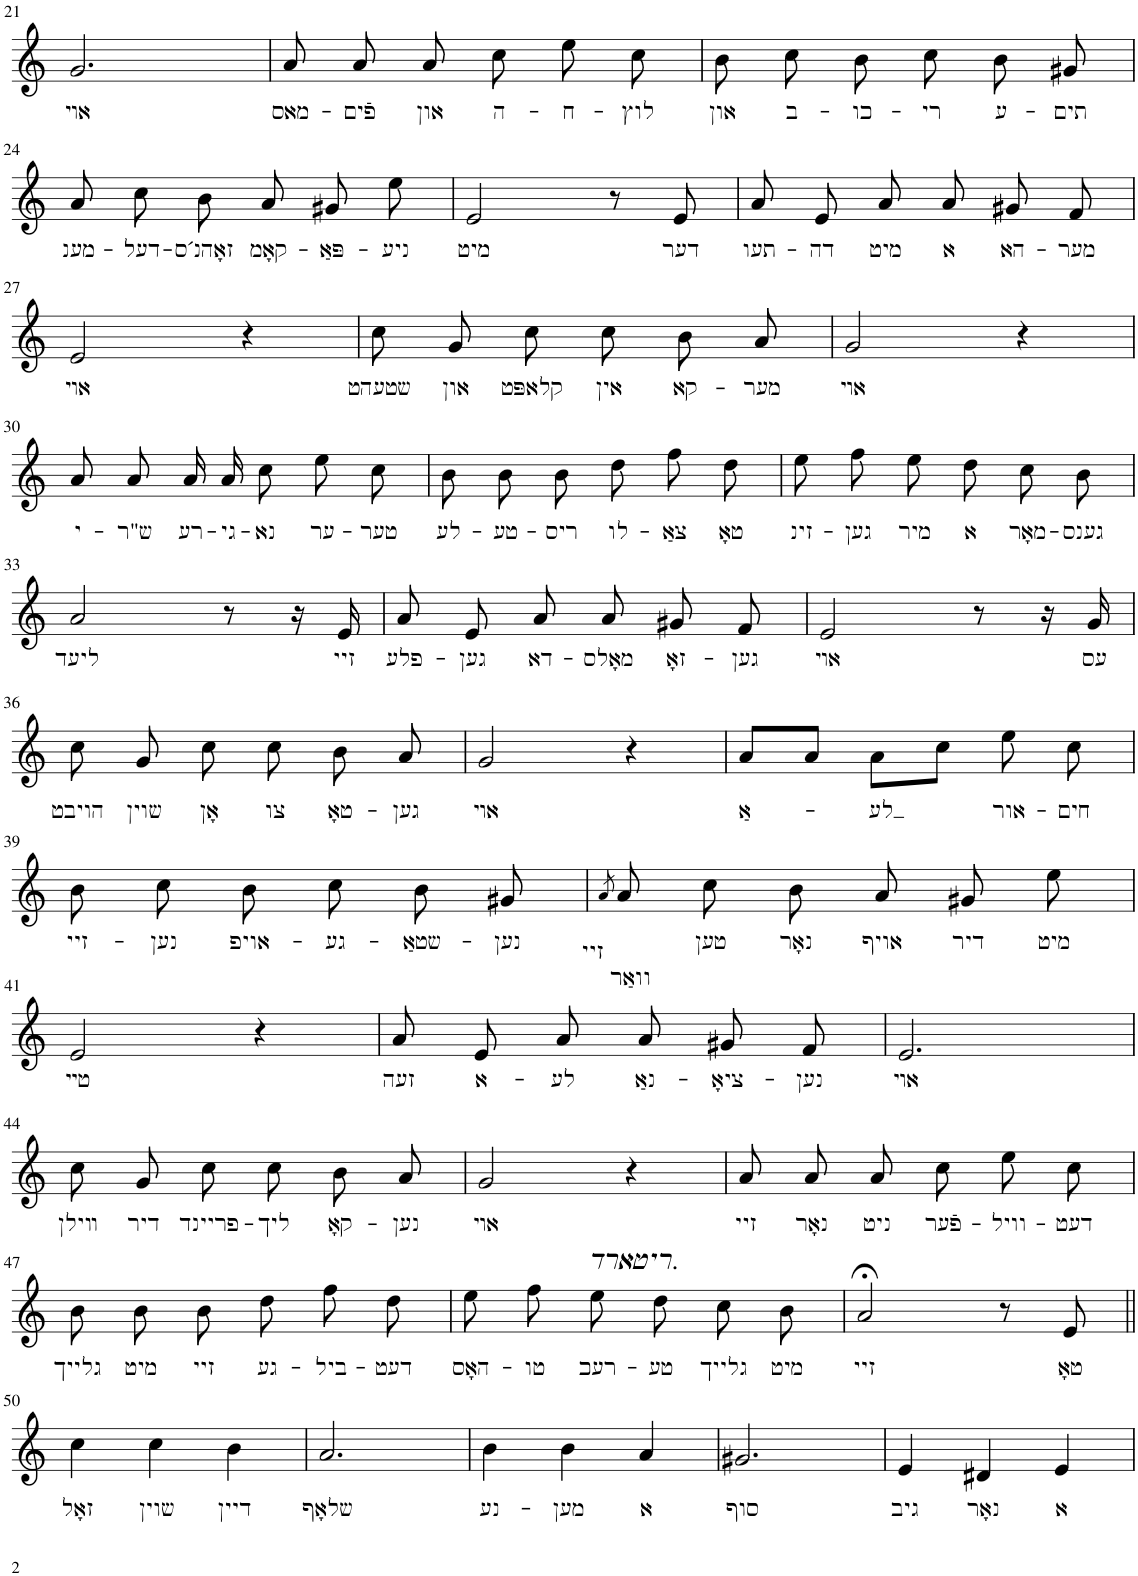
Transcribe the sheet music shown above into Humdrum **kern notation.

**kern	**text	**text
*part1	*part1	*part1
*staff1	*staff1	*staff1
*I"Piano	*	*
*I'Pno.	*	*
!!LO:PB:g=z
*clefG2	*	*
*k[]	*	*
*M3/4	*	*
=21	=21	=21
!	!LO:LY:b	!
2.g/	אױ	.
=22	=22	=22
!	!LO:LY:b	!
8a/	מאס-	.
!	!LO:LY:b	!
8a/	-פֿים	.
!	!LO:LY:b	!
8a/	און	.
!	!LO:LY:b	!
8cc\	ה-	.
!	!LO:LY:b	!
8ee\	-ח-	.
!	!LO:LY:b	!
8cc\	-לוץ	.
=23	=23	=23
!	!LO:LY:b	!
8b\	און	.
!	!LO:LY:b	!
8cc\	ב-	.
!	!LO:LY:b	!
8b\	-כו-	.
!	!LO:LY:b	!
8cc\	-רי	.
!	!LO:LY:b	!
8b\	ע-	.
!	!LO:LY:b	!
8g#X/	-תים	.
!!LO:LB:g=z
=24	=24	=24
!	!LO:LY:b	!
8a/	מענ-	.
!	!LO:LY:b	!
8cc\	-דעל-	.
!	!LO:LY:b	!
8b\	-זאָהנ´ס	.
!	!LO:LY:b	!
8a/	קאָמ-	.
!	!LO:LY:b	!
8g#X/	-פּאַ-	.
!	!LO:LY:b	!
8ee\	-ניע	.
=25	=25	=25
!	!LO:LY:b	!
2e/	מיט	.
8r	.	.
!	!LO:LY:b	!
8e/	דער	.
=26	=26	=26
!	!LO:LY:b	!
8a/	תעו-	.
!	!LO:LY:b	!
8e/	-דה	.
!	!LO:LY:b	!
8a/	מיט	.
!	!LO:LY:b	!
8a/	א	.
!	!LO:LY:b	!
8g#X/	הא-	.
!	!LO:LY:b	!
8f/	-מער	.
!!LO:LB:g=z
=27	=27	=27
!	!LO:LY:b	!
2e/	אױ	.
4r	.	.
=28	=28	=28
!	!LO:LY:b	!
8cc\	שטעהט	.
!	!LO:LY:b	!
8g/	און	.
!	!LO:LY:b	!
8cc\	קלאפּט	.
!	!LO:LY:b	!
8cc\	אין	.
!	!LO:LY:b	!
8b\	קא-	.
!	!LO:LY:b	!
8a/	-מער	.
=29	=29	=29
!	!LO:LY:b	!
2g/	אױ	.
4r	.	.
!!LO:LB:g=z
=30	=30	=30
!	!LO:LY:b	!
8a/	י-	.
!	!LO:LY:b	!
8a/	-ש"ר	.
!	!LO:LY:b	!
16a/	רע-	.
!	!LO:LY:b	!
16a/	-גי-	.
!	!LO:LY:b	!
8cc\	-נא	.
!	!LO:LY:b	!
8ee\	ער-	.
!	!LO:LY:b	!
8cc\	-טער	.
=31	=31	=31
!	!LO:LY:b	!
8b\	לע-	.
!	!LO:LY:b	!
8b\	-טע-	.
!	!LO:LY:b	!
8b\	-ריס	.
!	!LO:LY:b	!
8dd\	לו-	.
!	!LO:LY:b	!
8ff\	-צאַ	.
!	!LO:LY:b	!
8dd\	טאָ	.
=32	=32	=32
!	!LO:LY:b	!
8ee\	זינ-	.
!	!LO:LY:b	!
8ff\	-גען	.
!	!LO:LY:b	!
8ee\	מיר	.
!	!LO:LY:b	!
8dd\	א	.
!	!LO:LY:b	!
8cc\	מאָר-	.
!	!LO:LY:b	!
8b\	-גענס	.
!!LO:LB:g=z
=33	=33	=33
!	!LO:LY:b	!
2a/	ליעד	.
8r	.	.
16r	.	.
!	!LO:LY:b	!
16e/	זיי	.
=34	=34	=34
!	!LO:LY:b	!
8a/	פלע-	.
!	!LO:LY:b	!
8e/	-גען	.
!	!LO:LY:b	!
8a/	דא-	.
!	!LO:LY:b	!
8a/	-מאָלס	.
!	!LO:LY:b	!
8g#X/	זאָ-	.
!	!LO:LY:b	!
8f/	-גען	.
=35	=35	=35
!	!LO:LY:b	!
2e/	אױ	.
8r	.	.
16r	.	.
!	!LO:LY:b	!
16g/	עס	.
!!LO:LB:g=z
=36	=36	=36
!	!LO:LY:b	!
8cc\	הויבט	.
!	!LO:LY:b	!
8g/	שוין	.
!	!LO:LY:b	!
8cc\	אָן	.
!	!LO:LY:b	!
8cc\	צו	.
!	!LO:LY:b	!
8b\	טאָ-	.
!	!LO:LY:b	!
8a/	-גען	.
=37	=37	=37
!	!LO:LY:b	!
2g/	אױ	.
4r	.	.
=38	=38	=38
!	!LO:LY:b	!
8a/L	אַ-	.
8a/J	.	.
!	!LO:LY:b	!
8a\L	-לע	.
8cc\J	.	.
!	!LO:LY:b	!
8ee\	אור-	.
!	!LO:LY:b	!
8cc\	-חים	.
!!LO:LB:g=z
=39	=39	=39
!	!LO:LY:b	!
8b\	זיי-	.
!	!LO:LY:b	!
8cc\	-נען	.
!	!LO:LY:b	!
8b\	אויפ-	.
!	!LO:LY:b	!
8cc\	-גע-	.
!	!LO:LY:b	!
8b\	-שטאַ-	.
!	!LO:LY:b	!
8g#X/	-נען	.
=40	=40	=40
8qa/	.	.
!	!LO:LY:b	!LO:LY:b
8a/	זיי	וואַר
!	!LO:LY:b	!
8cc\	טען	.
!	!LO:LY:b	!
8b\	נאָר	.
!	!LO:LY:b	!
8a/	אויף	.
!	!LO:LY:b	!
8g#X/	דיר	.
!	!LO:LY:b	!
8ee\	מיט	.
!!LO:LB:g=z
=41	=41	=41
!	!LO:LY:b	!
2e/	טײ	.
4r	.	.
=42	=42	=42
!	!LO:LY:b	!
8a/	זעה	.
!	!LO:LY:b	!
8e/	א-	.
!	!LO:LY:b	!
8a/	-לע	.
!	!LO:LY:b	!
8a/	נאַ-	.
!	!LO:LY:b	!
8g#X/	-ציאָ-	.
!	!LO:LY:b	!
8f/	נען	.
=43	=43	=43
!	!LO:LY:b	!
2.e/	אױ	.
!!LO:LB:g=z
=44	=44	=44
!	!LO:LY:b	!
8cc\	װילן	.
!	!LO:LY:b	!
8g/	דיר	.
!	!LO:LY:b	!
8cc\	פריינד-	.
!	!LO:LY:b	!
8cc\	-ליך	.
!	!LO:LY:b	!
8b\	קאָ-	.
!	!LO:LY:b	!
8a/	-נען	.
=45	=45	=45
!	!LO:LY:b	!
2g/	אױ	.
4r	.	.
=46	=46	=46
!	!LO:LY:b	!
8a/	זיי	.
!	!LO:LY:b	!
8a/	נאָר	.
!	!LO:LY:b	!
8a/	ניט	.
!	!LO:LY:b	!
8cc\	פֿער-	.
!	!LO:LY:b	!
8ee\	-וויל-	.
!	!LO:LY:b	!
8cc\	-דעט	.
!!LO:LB:g=z
=47	=47	=47
!	!LO:LY:b	!
8b\	גלייך	.
!	!LO:LY:b	!
8b\	מיט	.
!	!LO:LY:b	!
8b\	זיי	.
!	!LO:LY:b	!
8dd\	גע-	.
!	!LO:LY:b	!
8ff\	-ביל-	.
!	!LO:LY:b	!
8dd\	-דעט	.
=48	=48	=48
!	!LO:LY:b	!
8ee\	האָס-	.
!	!LO:LY:b	!
8ff\	-טו	.
!LO:TX:a:i:t=.ריטארד	!	!
!	!LO:LY:b	!
8ee\	רעכ-	.
!	!LO:LY:b	!
8dd\	-טע	.
!	!LO:LY:b	!
8cc\	גלייך	.
!	!LO:LY:b	!
8b\	מיט	.
=49	=49	=49
!	!LO:LY:b	!
2a;</	זיי	.
8r	.	.
!	!LO:LY:b	!
8e/	טאָ	.
!!LO:LB:g=z
=50||	=50||	=50||
!	!LO:LY:b	!
4cc\	זאָל	.
!	!LO:LY:b	!
4cc\	שוין	.
!	!LO:LY:b	!
4b\	דיין	.
=51	=51	=51
!	!LO:LY:b	!
2.a/	שלאָף	.
=52	=52	=52
!	!LO:LY:b	!
4b\	נע-	.
!	!LO:LY:b	!
4b\	-מען	.
!	!LO:LY:b	!
4a/	א	.
=53	=53	=53
!	!LO:LY:b	!
2.g#X/	סוף	.
=54	=54	=54
!	!LO:LY:b	!
4e/	גיב	.
!	!LO:LY:b	!
4d#X/	נאָר	.
!	!LO:LY:b	!
4e/	א	.
=	=	=
*-	*-	*-
